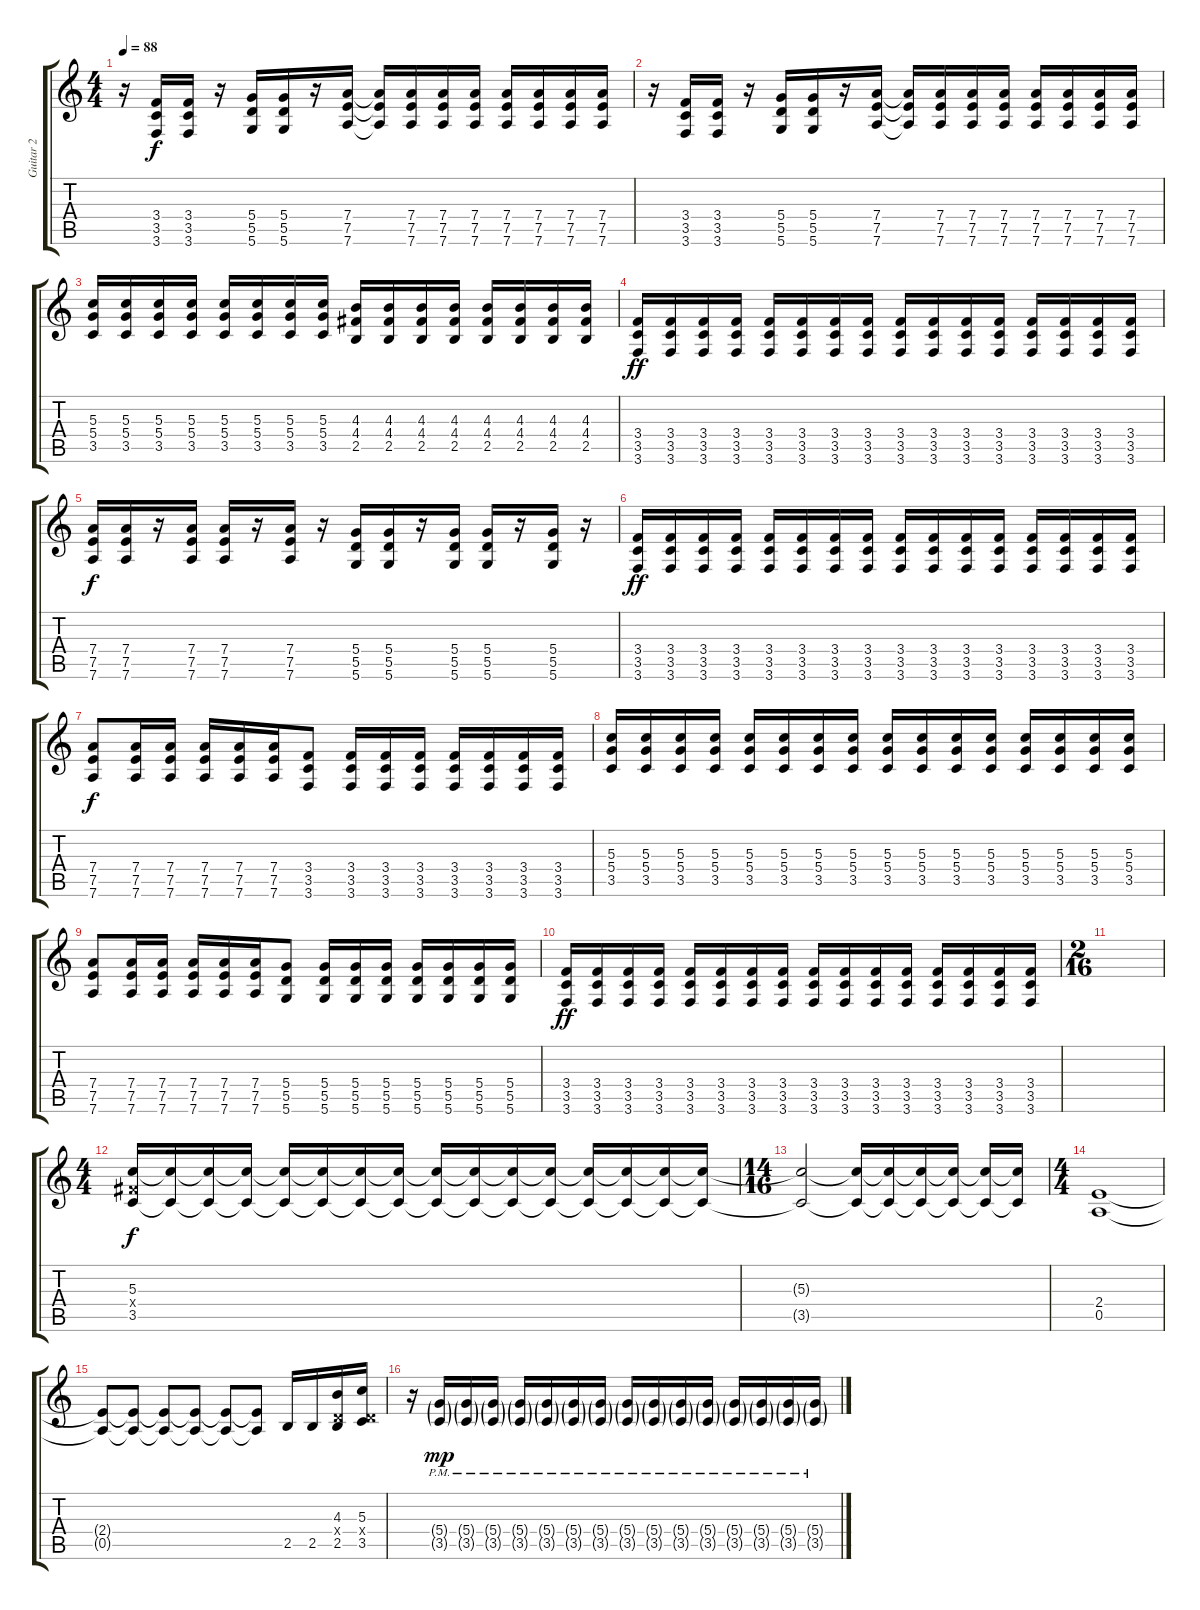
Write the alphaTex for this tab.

\track ("Guitar 2" "Guitar 2") {instrument distortionguitar}
\staff {score tabs}
\tuning (E4 B3 G3 D3 A2 D2) {hide}
\ts (4 4)
\tempo 88
\clef g2
\ks c
r.16{dy f} (3.4 3.5 3.6).16 (3.4 3.5 3.6).16 r.16 (5.4 5.5 5.6).16 (5.4 5.5 5.6).16 r.16 (7.4 7.5 7.6).16 (7.4{t} 7.5{t} 7.6{t}).16 (7.4 7.5 7.6).16 (7.4 7.5 7.6).16 (7.4 7.5 7.6).16 (7.4 7.5 7.6).16 (7.4 7.5 7.6).16 (7.4 7.5 7.6).16 (7.4 7.5 7.6).16 |
r.16 (3.4 3.5 3.6).16 (3.4 3.5 3.6).16 r.16 (5.4 5.5 5.6).16 (5.4 5.5 5.6).16 r.16 (7.4 7.5 7.6).16 (7.4{t} 7.5{t} 7.6{t}).16 (7.4 7.5 7.6).16 (7.4 7.5 7.6).16 (7.4 7.5 7.6).16 (7.4 7.5 7.6).16 (7.4 7.5 7.6).16 (7.4 7.5 7.6).16 (7.4 7.5 7.6).16 |
(5.3 5.4 3.5).16 (5.3 5.4 3.5).16 (5.3 5.4 3.5).16 (5.3 5.4 3.5).16 (5.3 5.4 3.5).16 (5.3 5.4 3.5).16 (5.3 5.4 3.5).16 (5.3 5.4 3.5).16 (4.3 4.4 2.5).16 (4.3 4.4 2.5).16 (4.3 4.4 2.5).16 (4.3 4.4 2.5).16 (4.3 4.4 2.5).16 (4.3 4.4 2.5).16 (4.3 4.4 2.5).16 (4.3 4.4 2.5).16 |
(3.4 3.5 3.6).16{dy ff} (3.4 3.5 3.6).16 (3.4 3.5 3.6).16 (3.4 3.5 3.6).16 (3.4 3.5 3.6).16 (3.4 3.5 3.6).16 (3.4 3.5 3.6).16 (3.4 3.5 3.6).16 (3.4 3.5 3.6).16 (3.4 3.5 3.6).16 (3.4 3.5 3.6).16 (3.4 3.5 3.6).16 (3.4 3.5 3.6).16 (3.4 3.5 3.6).16 (3.4 3.5 3.6).16 (3.4 3.5 3.6).16 |
(7.4 7.5 7.6).16{dy f} (7.4 7.5 7.6).16 r.16 (7.4 7.5 7.6).16 (7.4 7.5 7.6).16 r.16 (7.4 7.5 7.6).16 r.16 (5.4 5.5 5.6).16 (5.4 5.5 5.6).16 r.16 (5.4 5.5 5.6).16 (5.4 5.5 5.6).16 r.16 (5.4 5.5 5.6).16 r.16 |
(3.4 3.5 3.6).16{dy ff} (3.4 3.5 3.6).16 (3.4 3.5 3.6).16 (3.4 3.5 3.6).16 (3.4 3.5 3.6).16 (3.4 3.5 3.6).16 (3.4 3.5 3.6).16 (3.4 3.5 3.6).16 (3.4 3.5 3.6).16 (3.4 3.5 3.6).16 (3.4 3.5 3.6).16 (3.4 3.5 3.6).16 (3.4 3.5 3.6).16 (3.4 3.5 3.6).16 (3.4 3.5 3.6).16 (3.4 3.5 3.6).16 |
(7.4 7.5 7.6).8{dy f} (7.4 7.5 7.6).16 (7.4 7.5 7.6).16 (7.4 7.5 7.6).16 (7.4 7.5 7.6).16 (7.4 7.5 7.6).16 (3.4 3.5 3.6).8 (3.4 3.5 3.6).16 (3.4 3.5 3.6).16 (3.4 3.5 3.6).16 (3.4 3.5 3.6).16 (3.4 3.5 3.6).16 (3.4 3.5 3.6).16 (3.4 3.5 3.6).16 |
(5.3 5.4 3.5).16 (5.3 5.4 3.5).16 (5.3 5.4 3.5).16 (5.3 5.4 3.5).16 (5.3 5.4 3.5).16 (5.3 5.4 3.5).16 (5.3 5.4 3.5).16 (5.3 5.4 3.5).16 (5.3 5.4 3.5).16 (5.3 5.4 3.5).16 (5.3 5.4 3.5).16 (5.3 5.4 3.5).16 (5.3 5.4 3.5).16 (5.3 5.4 3.5).16 (5.3 5.4 3.5).16 (5.3 5.4 3.5).16 |
(7.4 7.5 7.6).8 (7.4 7.5 7.6).16 (7.4 7.5 7.6).16 (7.4 7.5 7.6).16 (7.4 7.5 7.6).16 (7.4 7.5 7.6).16 (5.4 5.5 5.6).8 (5.4 5.5 5.6).16 (5.4 5.5 5.6).16 (5.4 5.5 5.6).16 (5.4 5.5 5.6).16 (5.4 5.5 5.6).16 (5.4 5.5 5.6).16 (5.4 5.5 5.6).16 |
(3.4 3.5 3.6).16{dy ff} (3.4 3.5 3.6).16 (3.4 3.5 3.6).16 (3.4 3.5 3.6).16 (3.4 3.5 3.6).16 (3.4 3.5 3.6).16 (3.4 3.5 3.6).16 (3.4 3.5 3.6).16 (3.4 3.5 3.6).16 (3.4 3.5 3.6).16 (3.4 3.5 3.6).16 (3.4 3.5 3.6).16 (3.4 3.5 3.6).16 (3.4 3.5 3.6).16 (3.4 3.5 3.6).16 (3.4 3.5 3.6).16 |
\ts (2 16)
|
\ts (4 4)
(5.3 4.4{x} 3.5).16{dy f} (5.3{t} 3.5{t}).16 (5.3{t} 3.5{t}).16 (5.3{t} 3.5{t}).16 (5.3{t} 3.5{t}).16 (5.3{t} 3.5{t}).16 (5.3{t} 3.5{t}).16 (5.3{t} 3.5{t}).16 (5.3{t} 3.5{t}).16 (5.3{t} 3.5{t}).16 (5.3{t} 3.5{t}).16 (5.3{t} 3.5{t}).16 (5.3{t} 3.5{t}).16 (5.3{t} 3.5{t}).16 (5.3{t} 3.5{t}).16 (5.3{t} 3.5{t}).16 |
\ts (14 16)
(5.3{t} 3.5{t}).2{volume 3} (5.3{t} 3.5{t}).16 (5.3{t} 3.5{t}).16 (5.3{t} 3.5{t}).16 (5.3{t} 3.5{t}).16 (5.3{t} 3.5{t}).16 (5.3{t} 3.5{t}).16 |
\ts (4 4)
(2.4 0.5).1{volume 13} |
(2.4{t} 0.5{t}).8 (2.4{t} 0.5{t}).8 (2.4{t} 0.5{t}).8 (2.4{t} 0.5{t}).8 (2.4{t} 0.5{t}).8 (2.4{t} 0.5{t}).8 2.5.16{volume 12} 2.5.16 (4.3 0.4{x} 2.5).16 (5.3 0.4{x} 3.5).16 |
r.16 (5.4{g pm} 3.5{g pm}).16{dy mp} (5.4{g pm} 3.5{g pm}).16 (5.4{g pm} 3.5{g pm}).16 (5.4{g pm} 3.5{g pm}).16 (5.4{g pm} 3.5{g pm}).16 (5.4{g pm} 3.5{g pm}).16 (5.4{g pm} 3.5{g pm}).16 (5.4{g pm} 3.5{g pm}).16 (5.4{g pm} 3.5{g pm}).16 (5.4{g pm} 3.5{g pm}).16 (5.4{g pm} 3.5{g pm}).16 (5.4{g pm} 3.5{g pm}).16 (5.4{g pm} 3.5{g pm}).16 (5.4{g pm} 3.5{g pm}).16 (5.4{g pm} 3.5{g pm}).16
